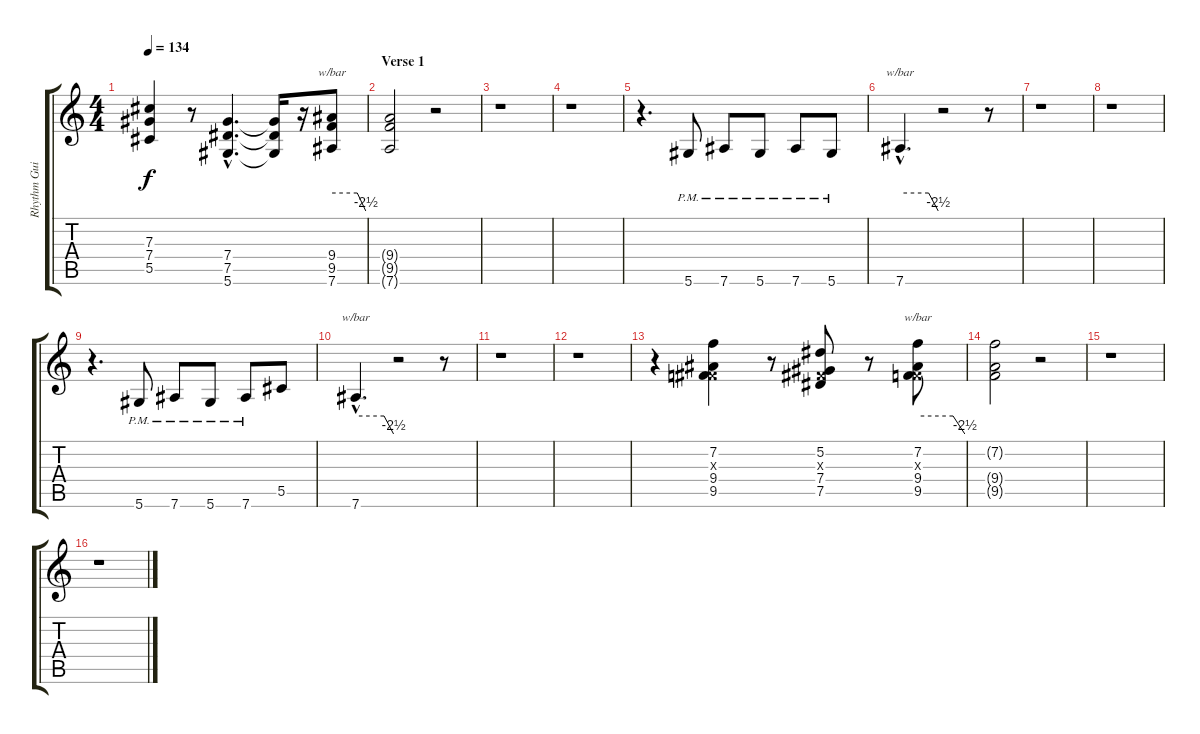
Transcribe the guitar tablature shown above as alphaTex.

\track ("Rhythm Guitar" "Rhythm Gui") {instrument distortionguitar}
\staff {score tabs}
\tuning (Eb4 Bb3 Gb3 Db3 Ab2 Eb2) {hide}
\ts (4 4)
\tempo 134
\clef g2
\ks c
(7.3 7.4 5.5).4{dy f} r.8 (7.4{hac} 7.5{hac} 5.6{hac}).4{d} (7.4{t} 7.5{t} 5.6{t}).16 r.16 (9.4 9.5 7.6).8{tbe (custom default 0 0 45 0 60 -10)} |
\section ("" "Verse 1")
(9.4{t} 9.5{t} 7.6{t}).2 r.2 |
r.1 |
r.1 |
r.4{d} 5.6{pm}.8 7.6{pm}.8 5.6{pm}.8 7.6{pm}.8 5.6{pm}.8 |
7.6{hac}.4{d tbe (custom default 0 0 45 0 60 -10)} r.2 r.8 |
r.1 |
r.1 |
r.4{d} 5.6{pm}.8 7.6{pm}.8 5.6{pm}.8 7.6{pm}.8 5.5.8 |
7.6{hac}.4{d tbe (custom default 0 0 45 0 60 -10)} r.2 r.8 |
r.1 |
r.1 |
r.4 (7.2 0.3{x} 9.4 9.5).4 r.8 (5.2 0.3{x} 7.4 7.5).8 r.8 (7.2 0.3{x} 9.4 9.5).8{tbe (custom default 0 0 45 0 60 -10)} |
(7.2{t} 9.4{t} 9.5{t}).2 r.2 |
r.1 |
r.1
